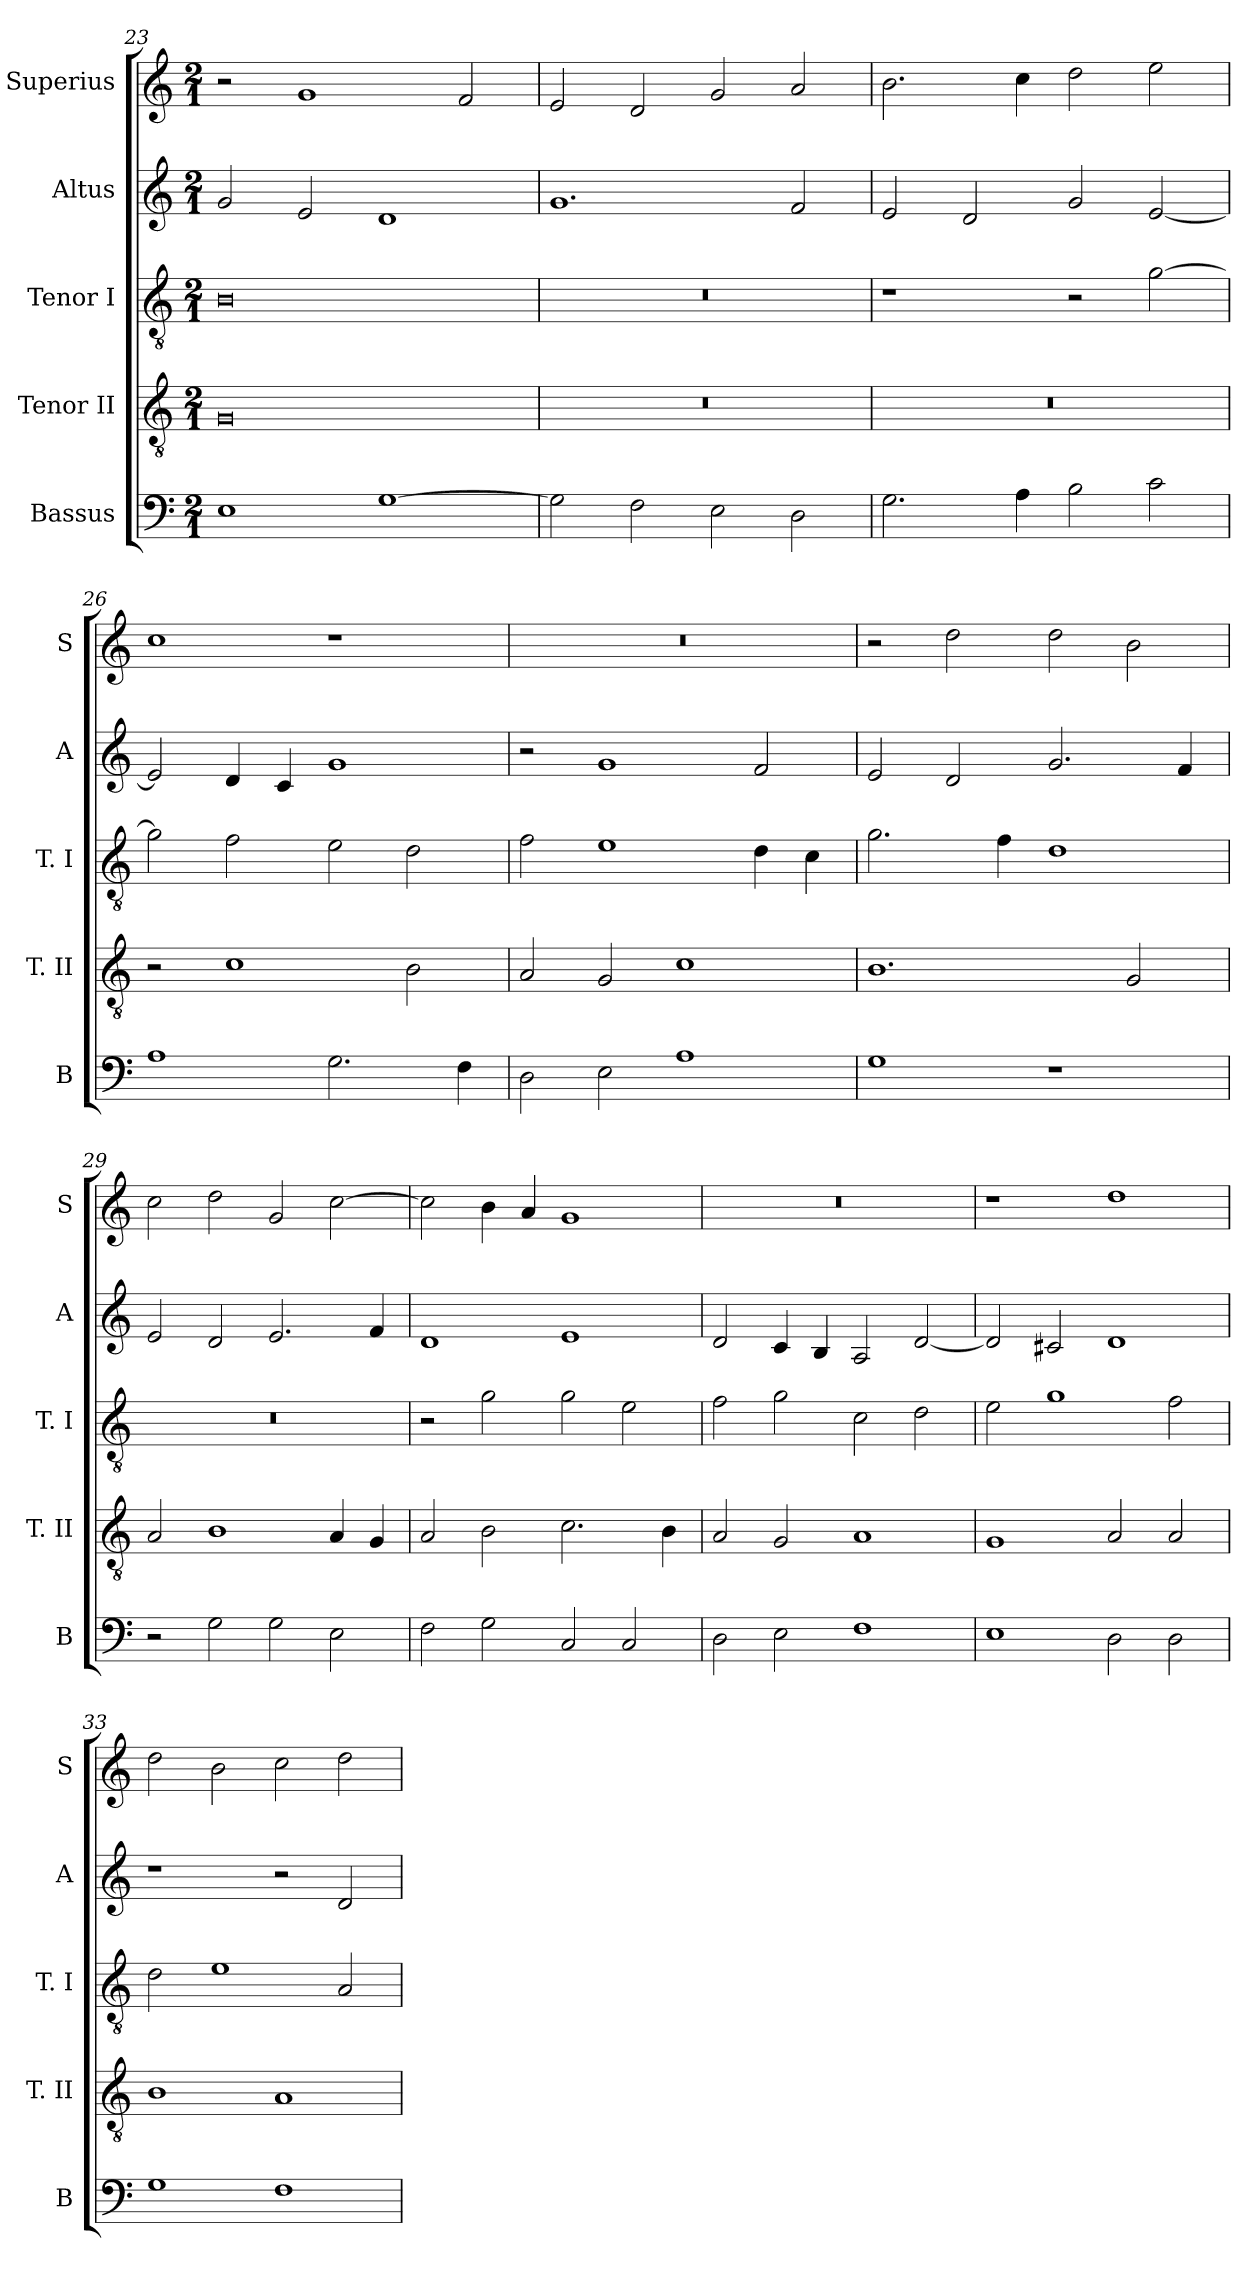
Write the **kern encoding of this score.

**kern	**kern	**kern	**kern	**kern
*part5	*part4	*part3	*part2	*part1
*staff5	*staff4	*staff3	*staff2	*staff1
*I"Bassus	*I"Tenor II	*I"Tenor I	*I"Altus	*I"Superius
*I'B	*I'T. II	*I'T. I	*I'A	*I'S
*clefF4	*clefGv2	*clefGv2	*clefG2	*clefG2
*k[]	*k[]	*k[]	*k[]	*k[]
*M2/1	*M2/1	*M2/1	*M2/1	*M2/1
=23	=23	=23	=23	=23
1E	0G	0B	2g	2r
.	.	.	2e	1g
[1G	.	.	1d	.
.	.	.	.	2f
=24	=24	=24	=24	=24
2G]	0r	0r	1.g	2e
2F	.	.	.	2d
2E	.	.	.	2g
2D	.	.	2f	2a
=25	=25	=25	=25	=25
2.G	0r	1r	2e	2.b
.	.	.	2d	.
4A	.	.	.	4cc
2B	.	2r	2g	2dd
2c	.	[2g	[2e	2ee
=26	=26	=26	=26	=26
1A	2r	2g]	2e]	1cc
.	1c	2f	4d	.
.	.	.	4c	.
2.G	.	2e	1g	1r
.	2B	2d	.	.
4F	.	.	.	.
=27	=27	=27	=27	=27
2D	2A	2f	2r	0r
2E	2G	1e	1g	.
1A	1c	.	.	.
.	.	4d	2f	.
.	.	4c	.	.
=28	=28	=28	=28	=28
1G	1.B	2.g	2e	2r
.	.	.	2d	2dd
.	.	4f	.	.
1r	.	1d	2.g	2dd
.	2G	.	.	2b
.	.	.	4f	.
=29	=29	=29	=29	=29
2r	2A	0r	2e	2cc
2G	1B	.	2d	2dd
2G	.	.	2.e	2g
2E	4A	.	.	[2cc
.	4G	.	4f	.
=30	=30	=30	=30	=30
2F	2A	2r	1d	2cc]
2G	2B	2g	.	4b
.	.	.	.	4a
2C	2.c	2g	1e	1g
2C	.	2e	.	.
.	4B	.	.	.
=31	=31	=31	=31	=31
2D	2A	2f	2d	0r
2E	2G	2g	4c	.
.	.	.	4B	.
1F	1A	2c	2A	.
.	.	2d	[2d	.
=32	=32	=32	=32	=32
1E	1G	2e	2d]	1r
.	.	1g	2c#X	.
2D	2A	.	1d	1dd
2D	2A	2f	.	.
=33	=33	=33	=33	=33
1G	1B	2d	1r	2dd
.	.	1e	.	2b
1F	1A	.	2r	2cc
.	.	2A	2d	2dd
=	=	=	=	=
*-	*-	*-	*-	*-
